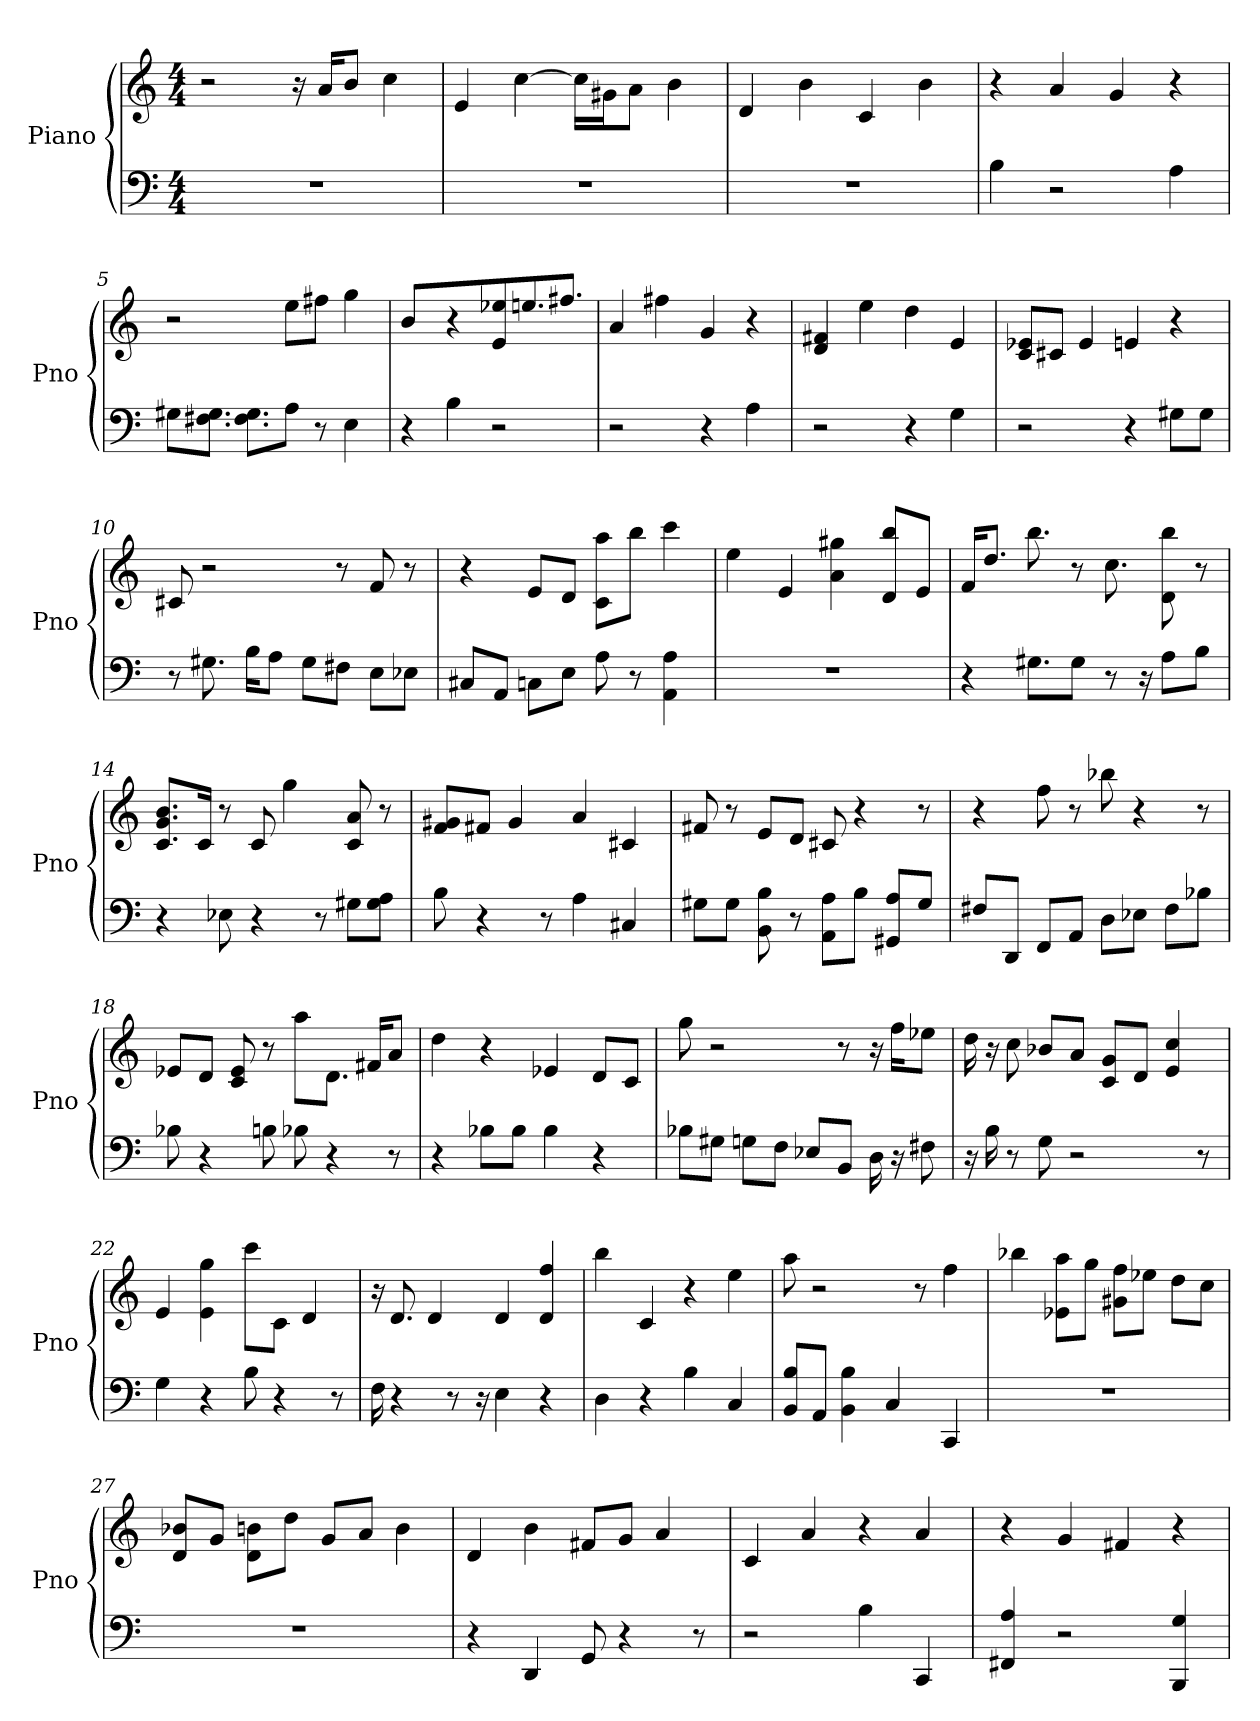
**kern	**kern
*part1	*part1
*staff2	*staff1
*I"Piano	*
*I'Pno	*
*clefF4	*clefG2
*k[]	*k[]
*C:	*C:
*M4/4	*M4/4
*MM194	*MM194
=1	=1
1r	2r
.	16r
.	16a/KL
.	8b/J
.	4cc
=2	=2
1r	4e
.	[4cc
.	16cc\LL]
.	16g#\J
.	8a\J
.	4b
=3	=3
1r	4d
.	4b
.	4c
.	4b
=4	=4
4B	4r
2r	4a
.	4g
4A	4r
=5	=5
8G#\L	2r
8.G#\ 8.F#\J	.
8.F#\ 8.G#\L	.
8A\J	8ee\L
8r	8ff#\J
4E	4gg
=6	=6
4r	4b
4B	4r
2r	8e/ 8ee-/L
.	8.ee/J
.	8.ff#J
=7	=7
2r	4a
.	4ff#
4r	4g
4A	4r
=8	=8
2r	4f# 4d
.	4ee
4r	4dd
4G	4e
=9	=9
2r	8c/ 8e-/L
.	8c#/J
.	4e-
4r	4e
8G#\L	4r
8G#\J	.
=10	=10
8r	8c#
8.G#	2r
16B\KL	.
8A\J	.
8G#\L	.
8F#\J	8r
8E\L	8f
8E-\J	8r
=11	=11
8C#/L	4r
8AA/J	.
8C\L	8e/L
8E\J	8d/J
8A	8c\ 8aa\L
8r	8bb\J
4A 4AA	4ccc
=12	=12
1r	4ee
.	4e
.	4gg# 4a
.	8d/ 8bb/L
.	8e/J
=13	=13
4r	16f/KL
.	8.dd/J
8.G#\L	8.bb
8G#\J	8r
8r	8.cc
16r	.
8A\L	8d 8bb
8B\J	8r
=14	=14
4r	8.b/ 8.c/ 8.g/L
.	16c/Jk
8E-	8r
4r	8c
.	4gg
8r	.
8G#\L	8a 8c
8G#\ 8A\J	8r
=15	=15
8B	8f/ 8g#/L
4r	8f#/J
.	4g#
8r	.
4A	4a
4C#	4c#
=16	=16
8G#\L	8f#
8G#\J	8r
8B 8BB	8e/L
8r	8d/J
8AA\ 8A\L	8c#
8B\J	4r
8GG#/ 8A/L	.
8G#/J	8r
=17	=17
8F#/L	4r
8DD/J	.
8FF/L	8ff
8AA/J	8r
8D\L	8bb-
8E-\J	4r
8F#\L	.
8B-\J	8r
=18	=18
8B-	8e-/L
4r	8d/J
.	8c 8e-
8B	8r
8B-	8aa\L
4r	8.d\J
.	16f#/KL
8r	8a/J
=19	=19
4r	4dd
8B-\L	4r
8B-\J	.
4B-	4e-
4r	8d/L
.	8c/J
=20	=20
8B-\L	8gg
8G#\J	2r
8G\L	.
8F\J	.
8E-/L	.
8BB/J	8r
16D	16r
16r	16ff\KL
8F#	8ee-\J
=21	=21
16r	16dd
16B	16r
8r	8cc
8G	8b-/L
2r	8a/J
.	8c/ 8g/L
.	8d/J
.	4e 4cc
8r	.
=22	=22
4G	4e
4r	4gg 4e
8B	8ccc\L
4r	8c\J
.	4d
8r	.
=23	=23
16F	16r
4r	8.d
.	4d
8r	.
16r	.
4E	4d
4r	4d 4ff
=24	=24
4D	4bb
4r	4c
4B	4r
4C	4ee
=25	=25
8BB/ 8B/L	8aa
8AA/J	2r
4B 4BB	.
4C	.
.	8r
4CC	4ff
=26	=26
1r	4bb-
.	8aa\ 8e-\L
.	8gg\J
.	8g#\ 8ff\L
.	8ee-\J
.	8dd\L
.	8cc\J
=27	=27
1r	8b-/ 8d/L
.	8g/J
.	8b\ 8d\L
.	8dd\J
.	8g/L
.	8a/J
.	4b
=28	=28
4r	4d
4DD	4b
8GG	8f#/L
4r	8g/J
.	4a
8r	.
=29	=29
2r	4c
.	4a
4B	4r
4CC	4a
=30	=30
4A 4FF#	4r
2r	4g
.	4f#
4G 4BBB	4r
=	=
*-	*-
